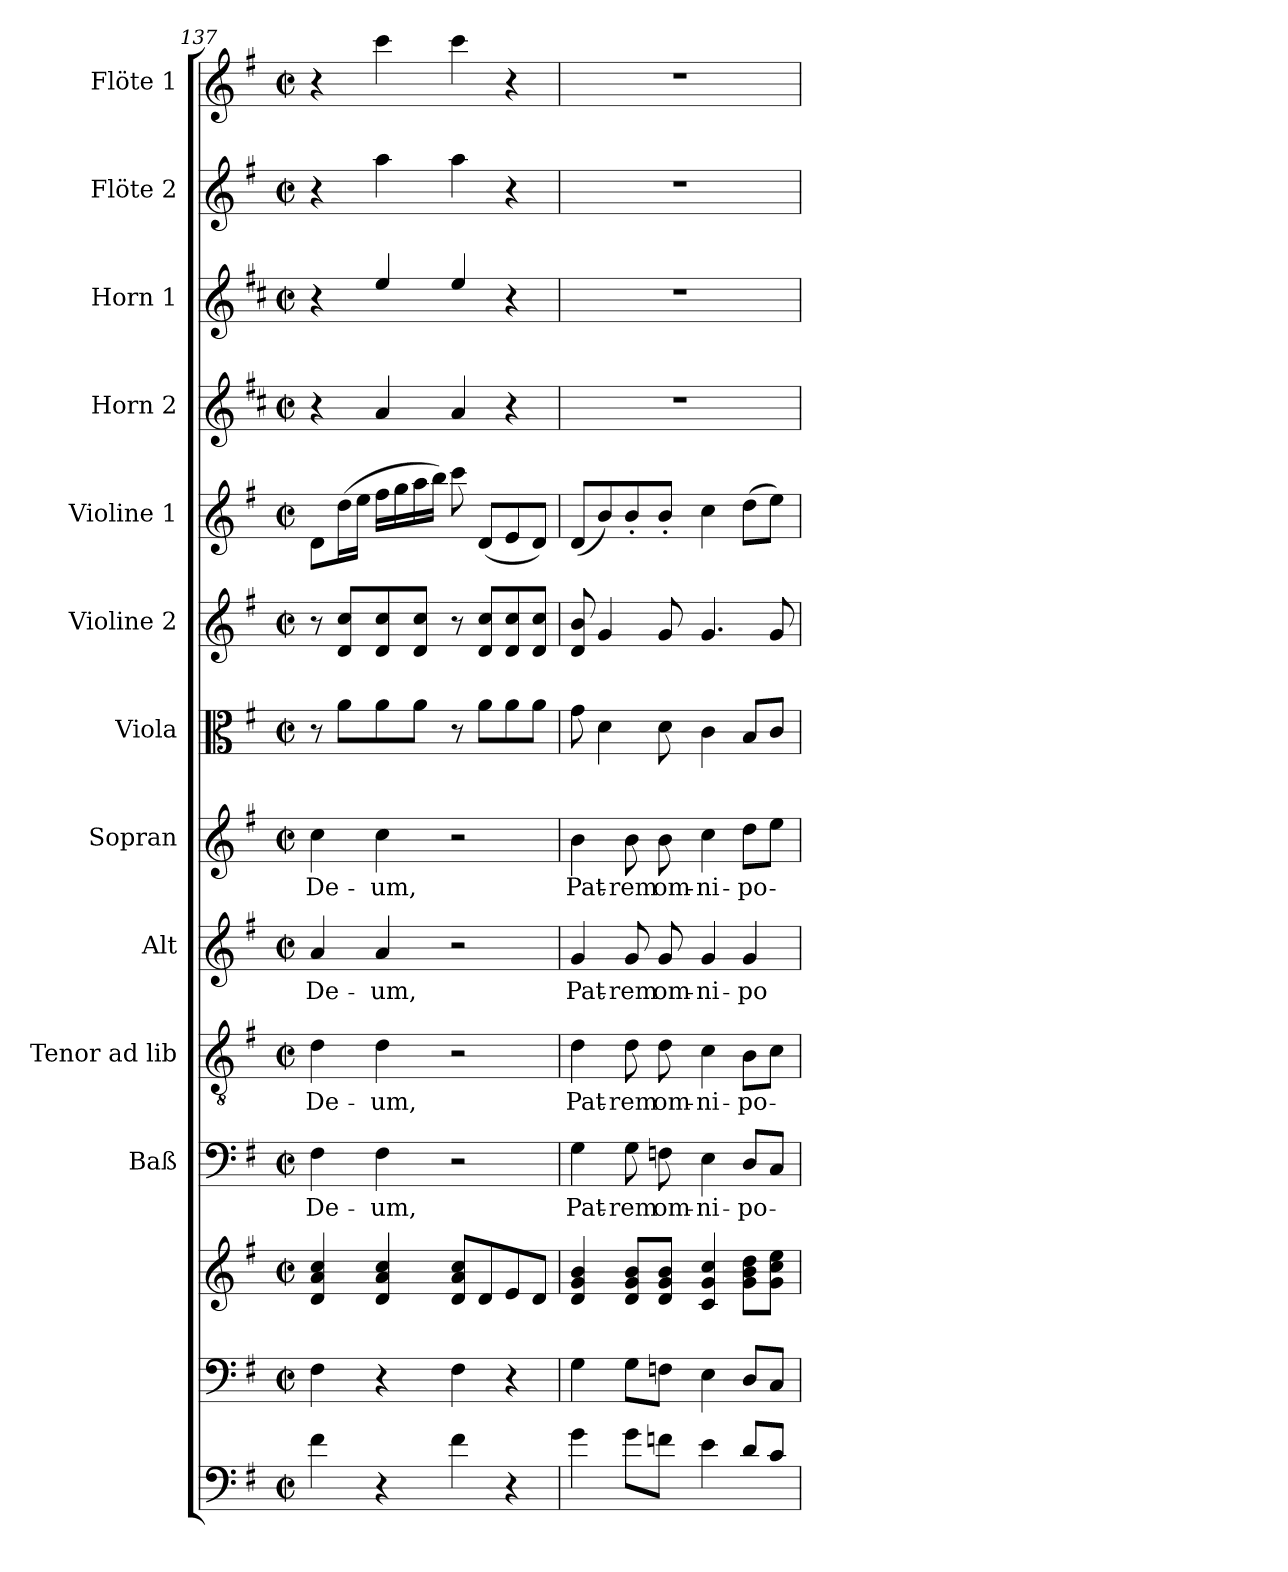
**kern	**kern	**kern	**kern	**text	**kern	**text	**kern	**text	**kern	**text	**kern	**kern	**kern	**kern	**kern	**kern	**kern
*part13	*part12	*part12	*part11	*part11	*part10	*part10	*part9	*part9	*part8	*part8	*part7	*part6	*part5	*part4	*part3	*part2	*part1
*staff14	*staff13	*staff12	*staff11	*staff11	*staff10	*staff10	*staff9	*staff9	*staff8	*staff8	*staff7	*staff6	*staff5	*staff4	*staff3	*staff2	*staff1
*	*	*	*I"Baß	*	*I"Tenor ad lib	*	*I"Alt	*	*I"Sopran	*	*I"Viola	*I"Violine 2	*I"Violine 1	*I"Horn 2	*I"Horn 1	*I"Flöte 2	*I"Flöte 1
*	*	*	*I'Baß	*	*I'Ten	*	*I'Alt	*	*I'Sop	*	*I'Vla.	*I'Vln. 2	*I'Vln. 1	*I'Hrn. 2	*I'Hrn. 1	*I'Fl. 2	*I'Fl. 1
*clefF4	*clefF4	*clefG2	*clefF4	*	*clefGv2	*	*clefG2	*	*clefG2	*	*clefC3	*clefG2	*clefG2	*clefG2	*clefG2	*clefG2	*clefG2
*ITrd7c12	*	*	*	*	*	*	*	*	*	*	*	*	*	*ITrd4c7	*ITrd4c7	*	*
*k[f#]	*k[f#]	*k[f#]	*k[f#]	*	*k[f#]	*	*k[f#]	*	*k[f#]	*	*k[f#]	*k[f#]	*k[f#]	*k[f#]	*k[f#]	*k[f#]	*k[f#]
*G:	*G:	*G:	*G:	*	*G:	*	*G:	*	*G:	*	*G:	*G:	*G:	*G:	*G:	*G:	*G:
*M2/2	*M2/2	*M2/2	*M2/2	*	*M2/2	*	*M2/2	*	*M2/2	*	*M2/2	*M2/2	*M2/2	*M2/2	*M2/2	*M2/2	*M2/2
*met(c|)	*met(c|)	*met(c|)	*met(c|)	*	*met(c|)	*	*met(c|)	*	*met(c|)	*	*met(c|)	*met(c|)	*met(c|)	*met(c|)	*met(c|)	*met(c|)	*met(c|)
=137	=137	=137	=137	=137	=137	=137	=137	=137	=137	=137	=137	=137	=137	=137	=137	=137	=137
!	!	!	!	!LO:LY:b	!	!LO:LY:b	!	!LO:LY:b	!	!LO:LY:b	!	!	!	!	!	!	!
4F#\	4F#\	4d/ 4a/ 4cc/	4F#\	De-	4d\	De-	4a/	De-	4cc\	De-	8r	8r	8d\L	4r	4r	4r	4r
.	.	.	.	.	.	.	.	.	.	.	8a\L	8d/ 8cc/L	(>16dd\L	.	.	.	.
.	.	.	.	.	.	.	.	.	.	.	.	.	16ee\JJ	.	.	.	.
!	!	!	!	!LO:LY:b	!	!LO:LY:b	!	!LO:LY:b	!	!LO:LY:b	!	!	!	!	!	!	!
4r	4r	4d/ 4a/ 4cc/	4F#\	-um,	4d\	-um,	4a/	-um,	4cc\	-um,	8a\	8d/ 8cc/	16ff#\LL	4d/	4a/	4aa\	4ccc\
.	.	.	.	.	.	.	.	.	.	.	.	.	16gg\	.	.	.	.
.	.	.	.	.	.	.	.	.	.	.	8a\J	8d/ 8cc/J	16aa\	.	.	.	.
.	.	.	.	.	.	.	.	.	.	.	.	.	16bb\JJ)	.	.	.	.
4F#\	4F#\	8d/ 8a/ 8cc/L	2r	.	2r	.	2r	.	2r	.	8r	8r	8ccc\	4d/	4a/	4aa\	4ccc\
.	.	8d/	.	.	.	.	.	.	.	.	8a\L	8d/ 8cc/L	(<8d/L	.	.	.	.
4r	4r	8e/	.	.	.	.	.	.	.	.	8a\	8d/ 8cc/	8e/	4r	4r	4r	4r
.	.	8d/J	.	.	.	.	.	.	.	.	8a\J	8d/ 8cc/J	8d/J)	.	.	.	.
=138	=138	=138	=138	=138	=138	=138	=138	=138	=138	=138	=138	=138	=138	=138	=138	=138	=138
!	!	!	!	!LO:LY:b	!	!LO:LY:b	!	!LO:LY:b	!	!LO:LY:b	!	!	!	!	!	!	!
4G\	4G\	4d/ 4g/ 4b/	4G\	Pat-	4d\	Pat-	4g/	Pat-	4b\	Pat-	8g\	8d/ 8b/	(<8d/L	1r	1r	1r	1r
.	.	.	.	.	.	.	.	.	.	.	4d\	4g/	8b/)	.	.	.	.
!	!	!	!	!LO:LY:b	!	!LO:LY:b	!	!LO:LY:b	!	!LO:LY:b	!	!	!	!	!	!	!
8G\L	8G\L	8d/ 8g/ 8b/L	8G\	-rem	8d\	-rem	8g/	-rem	8b\	-rem	.	.	8b'</	.	.	.	.
!	!	!	!	!LO:LY:b	!	!LO:LY:b	!	!LO:LY:b	!	!LO:LY:b	!	!	!	!	!	!	!
8Fn\J	8Fn\J	8d/ 8g/ 8b/J	8Fn\	om-	8d\	om-	8g/	om-	8b\	om-	8d\	8g/	8b'</J	.	.	.	.
!	!	!	!	!LO:LY:b	!	!LO:LY:b	!	!LO:LY:b	!	!LO:LY:b	!	!	!	!	!	!	!
4E\	4E\	4c/ 4g/ 4cc/	4E\	-ni-	4c\	-ni-	4g/	-ni-	4cc\	-ni-	4c\	4.g/	4cc\	.	.	.	.
!	!	!	!	!LO:LY:b	!	!LO:LY:b	!	!LO:LY:b	!	!LO:LY:b	!	!	!	!	!	!	!
8D/L	8D/L	8g\ 8b\ 8dd\L	8D/L	-po-	8B\L	-po-	4g/	-po-	8dd\L	-po-	8B/L	.	(>8dd\L	.	.	.	.
8C/J	8C/J	8g\ 8cc\ 8ee\J	8C/J	.	8c\J	.	.	.	8ee\J	.	8c/J	8g/	8ee\J)	.	.	.	.
=	=	=	=	=	=	=	=	=	=	=	=	=	=	=	=	=	=
*-	*-	*-	*-	*-	*-	*-	*-	*-	*-	*-	*-	*-	*-	*-	*-	*-	*-
